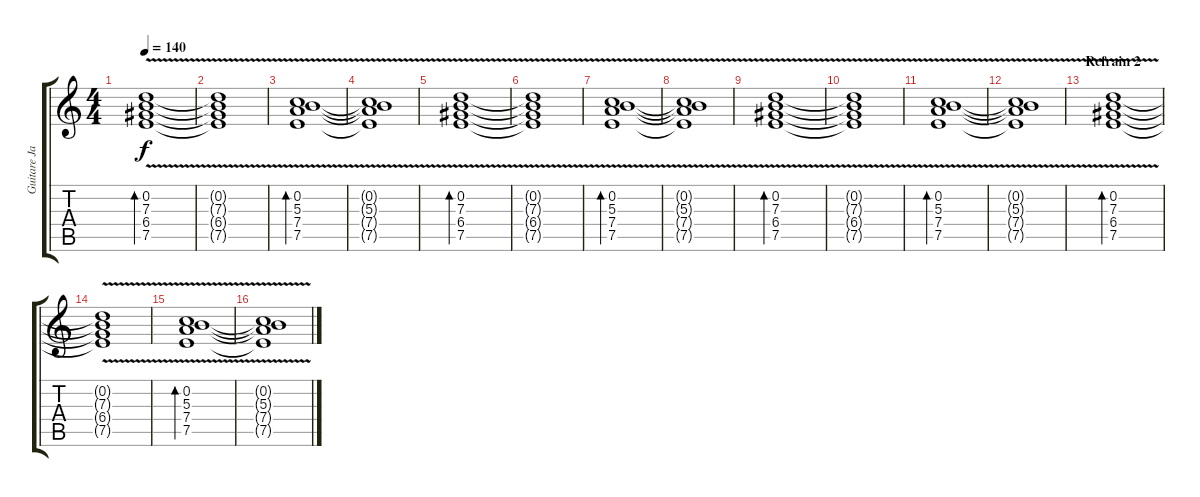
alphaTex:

\track ("Guitare Jazz" "Guitare Ja") {instrument electricguitarjazz}
\staff {score tabs}
\tuning (E4 B3 G3 D3 A2 E2) {hide}
\ts (4 4)
\tempo 140
\clef g2
\ks c
(0.2{v} 7.3{v} 6.4{v} 7.5{v}).1{bd 240 dy f} |
(0.2{t} 7.3{t} 6.4{t} 7.5{t}).1 |
(0.2{v} 5.3{v} 7.4{v} 7.5{v}).1{bd 240} |
(0.2{t} 5.3{t} 7.4{t} 7.5{t}).1 |
(0.2{v} 7.3{v} 6.4{v} 7.5{v}).1{bd 240} |
(0.2{t} 7.3{t} 6.4{t} 7.5{t}).1 |
(0.2{v} 5.3{v} 7.4{v} 7.5{v}).1{bd 240} |
(0.2{t} 5.3{t} 7.4{t} 7.5{t}).1 |
(0.2{v} 7.3{v} 6.4{v} 7.5{v}).1{bd 240} |
(0.2{t} 7.3{t} 6.4{t} 7.5{t}).1 |
(0.2{v} 5.3{v} 7.4{v} 7.5{v}).1{bd 240} |
(0.2{t} 5.3{t} 7.4{t} 7.5{t}).1 |
\section ("" "Refrain 2")
(0.2{v} 7.3{v} 6.4{v} 7.5{v}).1{bd 240} |
(0.2{t} 7.3{t} 6.4{t} 7.5{t}).1 |
(0.2{v} 5.3{v} 7.4{v} 7.5{v}).1{bd 240} |
(0.2{t} 5.3{t} 7.4{t} 7.5{t}).1
